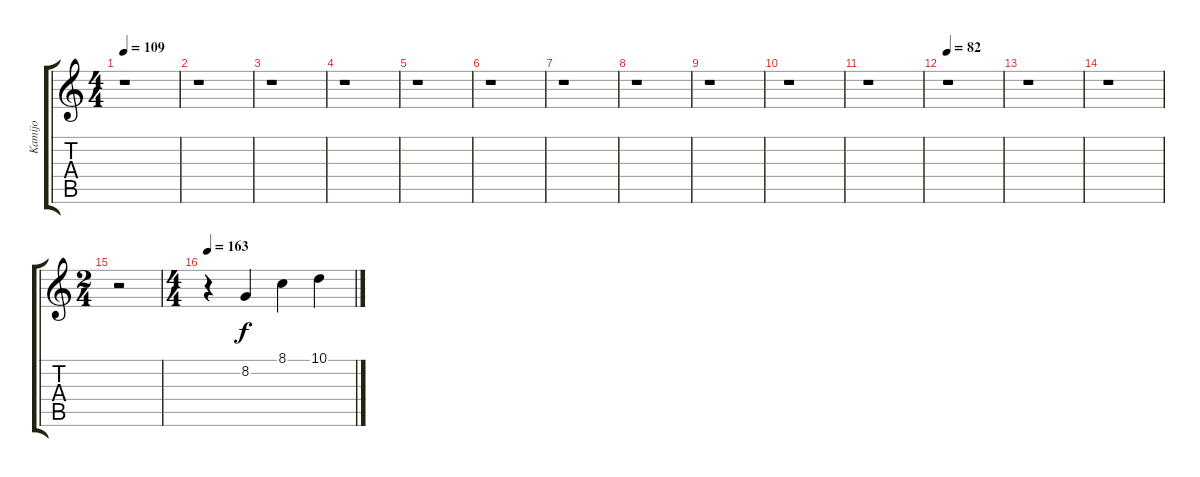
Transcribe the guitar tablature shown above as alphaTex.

\track ("Kamijo" "Kamijo") {instrument englishhorn}
\staff {score tabs}
\tuning (E4 B3 G3 D3 A2 E2) {hide}
\ts (4 4)
\tempo 109
\clef g2
\ks c
r.1{dy f instrument englishhorn} |
r.1 |
r.1 |
r.1 |
r.1 |
r.1 |
r.1 |
r.1 |
r.1 |
r.1 |
r.1 |
\tempo 82
r.1 |
r.1 |
r.1 |
\ts (2 4)
r.2 |
\ts (4 4)
\tempo 163
r.4 8.2.4 8.1.4 10.1.4
